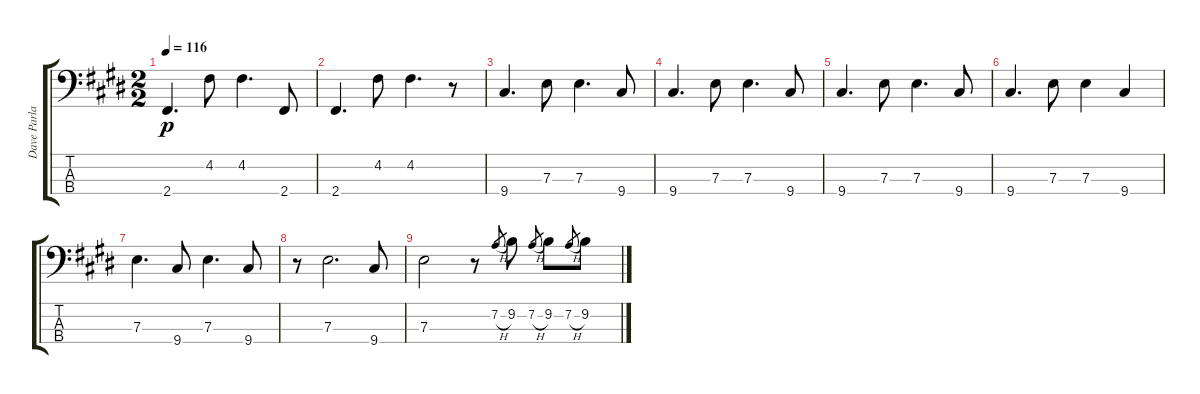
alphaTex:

\track ("Dave Parlato - Bass" "Dave Parla") {instrument electricbassfinger}
\staff {score tabs}
\tuning (G2 D2 A1 E1) {hide}
\ts (2 2)
\tempo 116
\clef f4
\ks c#minor
2.4.4{d dy p} 4.2.8 4.2.4{d} 2.4.8 |
2.4.4{d} 4.2.8 4.2.4{d} r.8 |
9.4.4{d} 7.3.8 7.3.4{d} 9.4.8 |
9.4.4{d} 7.3.8 7.3.4{d} 9.4.8 |
9.4.4{d} 7.3.8 7.3.4{d} 9.4.8 |
9.4.4{d} 7.3.8 7.3.4 9.4.4 |
7.3.4{d} 9.4.8 7.3.4{d} 9.4.8 |
r.8 7.3.2{d} 9.4.8 |
7.3.2 r.8 7.2{h}.8{gr} 9.2.8 7.2{h}.8{gr} 9.2.8 7.2{h}.8{gr} 9.2.8
